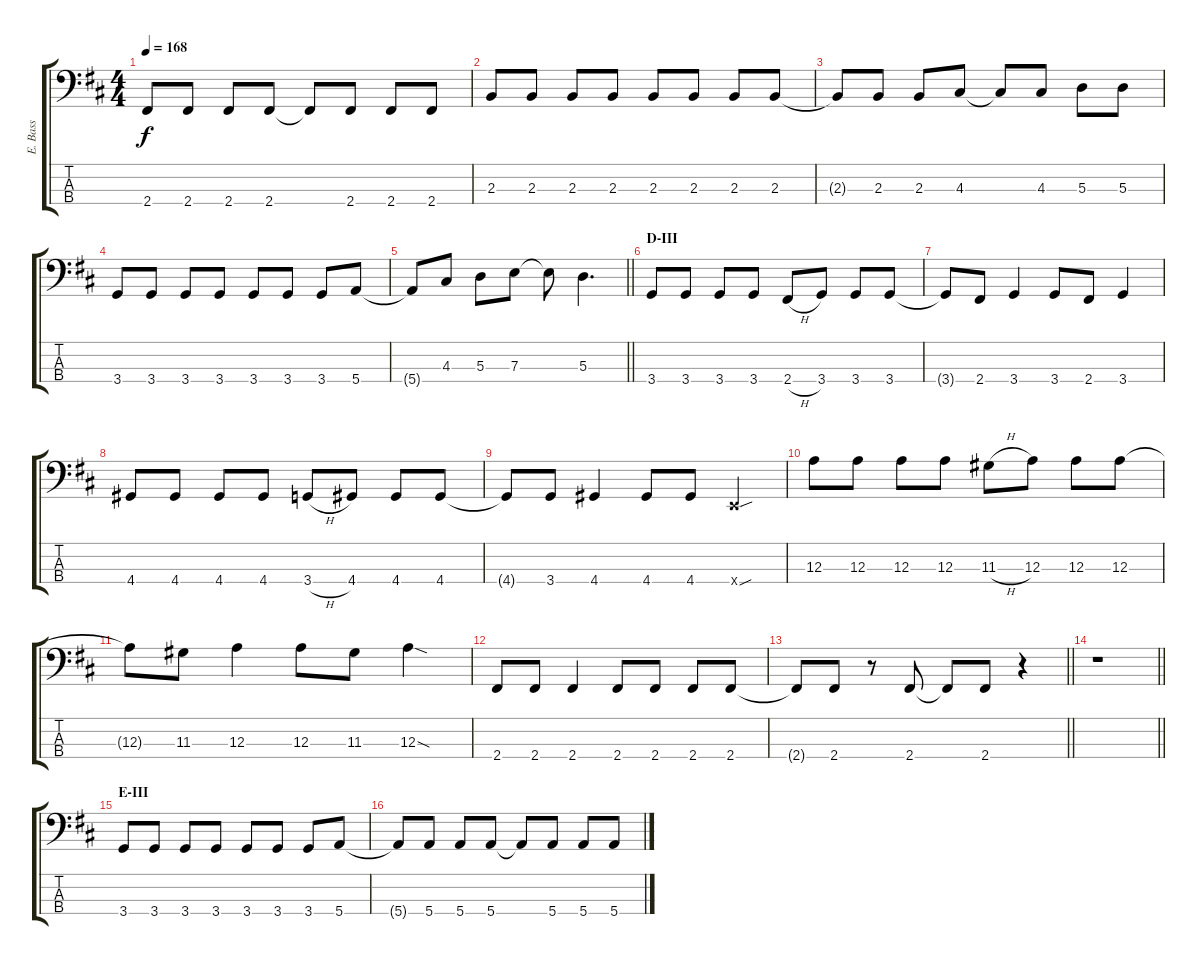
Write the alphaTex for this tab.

\track ("E. Bass" "E. Bass") {instrument electricbasspick}
\staff {score tabs}
\tuning (G2 D2 A1 E1) {hide}
\ts (4 4)
\tempo 168
\clef f4
\ks d
2.4{t}.8{dy f} 2.4.8 2.4.8 2.4.8 2.4{t}.8 2.4.8 2.4.8 2.4.8 |
2.3.8 2.3.8 2.3.8 2.3.8 2.3.8 2.3.8 2.3.8 2.3.8 |
2.3{t}.8 2.3.8 2.3.8 4.3.8 4.3{t}.8 4.3.8 5.3.8 5.3.8 |
3.4.8 3.4.8 3.4.8 3.4.8 3.4.8 3.4.8 3.4.8 5.4.8 |
\barLineRight lightlight
5.4{t}.8 4.3.8 5.3.8 7.3.8 7.3{t}.8 5.3.4{d} |
\section ("" "D-III")
3.4.8 3.4.8 3.4.8 3.4.8 2.4{h}.8 3.4.8 3.4.8 3.4.8 |
3.4{t}.8 2.4.8 3.4.4 3.4.8 2.4.8 3.4.4 |
4.4.8 4.4.8 4.4.8 4.4.8 3.4{h}.8 4.4.8 4.4.8 4.4.8 |
4.4{t}.8 3.4.8 4.4.4 4.4.8 4.4.8 0.4{sou x}.4 |
12.3.8 12.3.8 12.3.8 12.3.8 11.3{h}.8 12.3.8 12.3.8 12.3.8 |
12.3{t}.8 11.3.8 12.3.4 12.3.8 11.3.8 12.3{sod}.4 |
2.4.8 2.4.8 2.4.4 2.4.8 2.4.8 2.4.8 2.4.8 |
\barLineRight lightlight
2.4{t}.8 2.4.8 r.8 2.4.8 2.4{t}.8 2.4.8 r.4 |
\barLineRight lightlight
r.1 |
\section ("" "E-III")
3.4.8 3.4.8 3.4.8 3.4.8 3.4.8 3.4.8 3.4.8 5.4.8 |
5.4{t}.8 5.4.8 5.4.8 5.4.8 5.4{t}.8 5.4.8 5.4.8 5.4.8
